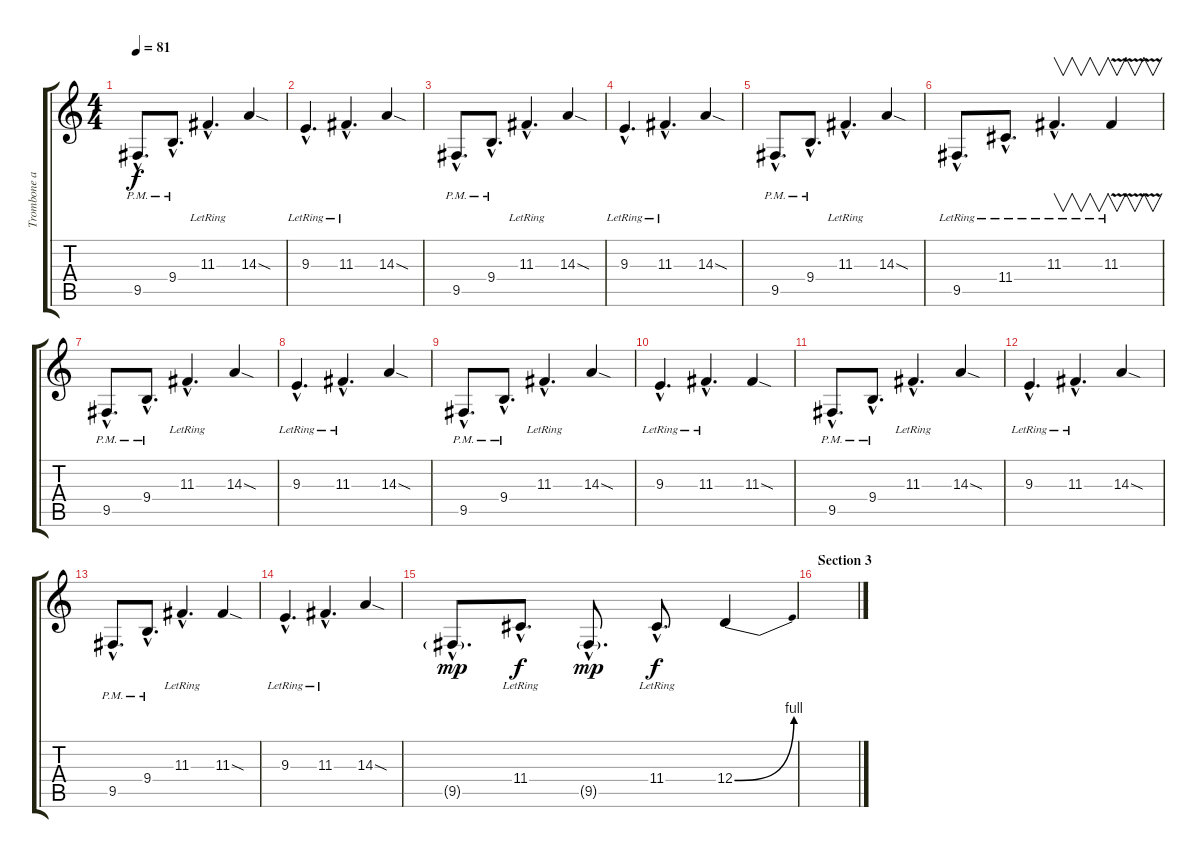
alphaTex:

\track ("Trombone as guitar" "Trombone a") {instrument trombone}
\staff {score tabs}
\tuning (E4 B3 G3 D3 A2 E2) {hide}
\ts (4 4)
\tempo 81
\clef g2
\ks c
9.5{hac pm}.8{d dy f} 9.4{hac pm}.8{d} 11.3{hac lr}.4{d} 14.3{sod}.4 |
9.3{hac lr}.4{d} 11.3{hac lr}.4{d} 14.3{sod}.4 |
9.5{hac pm}.8{d} 9.4{hac pm}.8{d} 11.3{hac lr}.4{d} 14.3{sod}.4 |
9.3{hac lr}.4{d} 11.3{hac lr}.4{d} 14.3{sod}.4 |
9.5{hac pm}.8{d} 9.4{hac pm}.8{d} 11.3{hac lr}.4{d} 14.3{sod}.4 |
9.5{hac lr}.8{d} 11.4{hac lr}.8{d} 11.3{hac lr}.4{v d} 11.3{v lr}.4{v} |
9.5{hac pm}.8{d} 9.4{hac pm}.8{d} 11.3{hac lr}.4{d} 14.3{sod}.4 |
9.3{hac lr}.4{d} 11.3{hac lr}.4{d} 14.3{sod}.4 |
9.5{hac pm}.8{d} 9.4{hac pm}.8{d} 11.3{hac lr}.4{d} 14.3{sod}.4 |
9.3{hac lr}.4{d} 11.3{hac lr}.4{d} 11.3{sod}.4 |
9.5{hac pm}.8{d} 9.4{hac pm}.8{d} 11.3{hac lr}.4{d} 14.3{sod}.4 |
9.3{hac lr}.4{d} 11.3{hac lr}.4{d} 14.3{sod}.4 |
9.5{hac pm}.8{d} 9.4{hac pm}.8{d} 11.3{hac lr}.4{d} 11.3{sod}.4 |
9.3{hac lr}.4{d} 11.3{hac lr}.4{d} 14.3{sod}.4 |
9.5{g hac}.8{d dy mp} 11.4{hac lr}.8{d dy f} 9.5{g hac}.8{d dy mp} 11.4{hac lr}.8{d dy f} 12.4{be (bend 0 0 60 4)}.4 |
\section ("" "Section 3")
